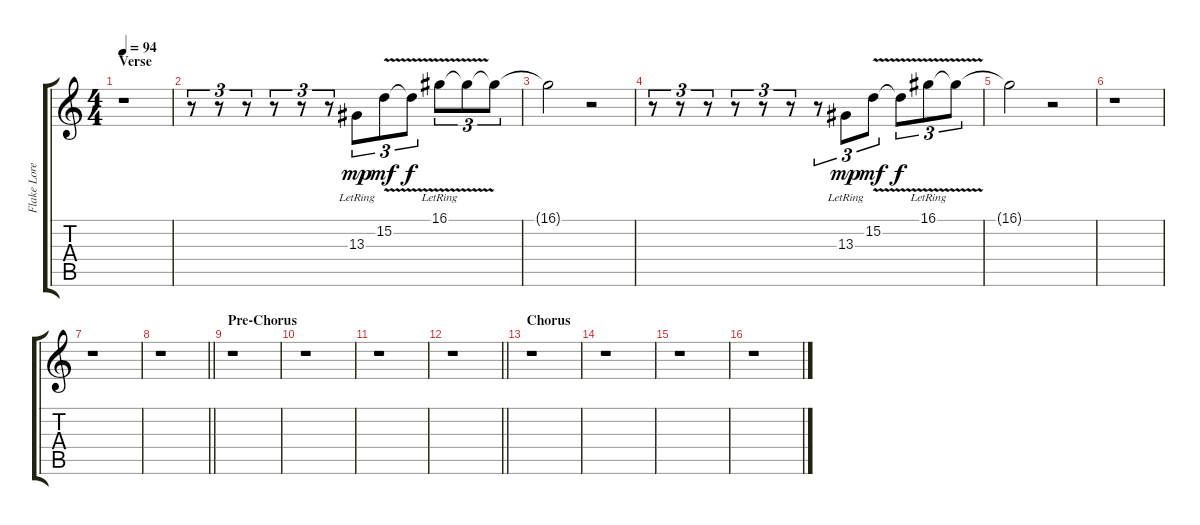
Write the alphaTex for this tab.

\track ("Flake Lorenz [Keyboard]" "Flake Lore") {instrument honkytonkpiano}
\staff {score tabs}
\tuning (E4 B3 G3 D3 A2 D2) {hide}
\ts (4 4)
\section ("" "Verse")
\tempo 94
\clef g2
\ks c
r.1{dy mp} |
r.8{tu (3 2)} r.8{tu (3 2)} r.8{tu (3 2)} r.8{tu (3 2)} r.8{tu (3 2)} r.8{tu (3 2)} 13.3{lr}.8{tu (3 2)} 15.2{v lr}.8{tu (3 2) dy mf} 15.2{t}.8{tu (3 2) dy f} 16.1{v lr}.8{tu (3 2)} 16.1{t}.8{tu (3 2)} 16.1{t}.8{tu (3 2)} |
16.1{t}.2 r.2 |
r.8{tu (3 2)} r.8{tu (3 2)} r.8{tu (3 2)} r.8{tu (3 2)} r.8{tu (3 2)} r.8{tu (3 2)} r.8{tu (3 2)} 13.3{lr}.8{tu (3 2) dy mp} 15.2{v lr}.8{tu (3 2) dy mf} 15.2{t}.8{tu (3 2) dy f} 16.1{v lr}.8{tu (3 2)} 16.1{t}.8{tu (3 2)} |
16.1{t}.2 r.2 |
r.1 |
r.1 |
\barLineRight lightlight
r.1 |
\section ("" "Pre-Chorus")
r.1 |
r.1 |
r.1 |
\barLineRight lightlight
r.1 |
\section ("" "Chorus")
r.1 |
r.1 |
r.1 |
r.1
